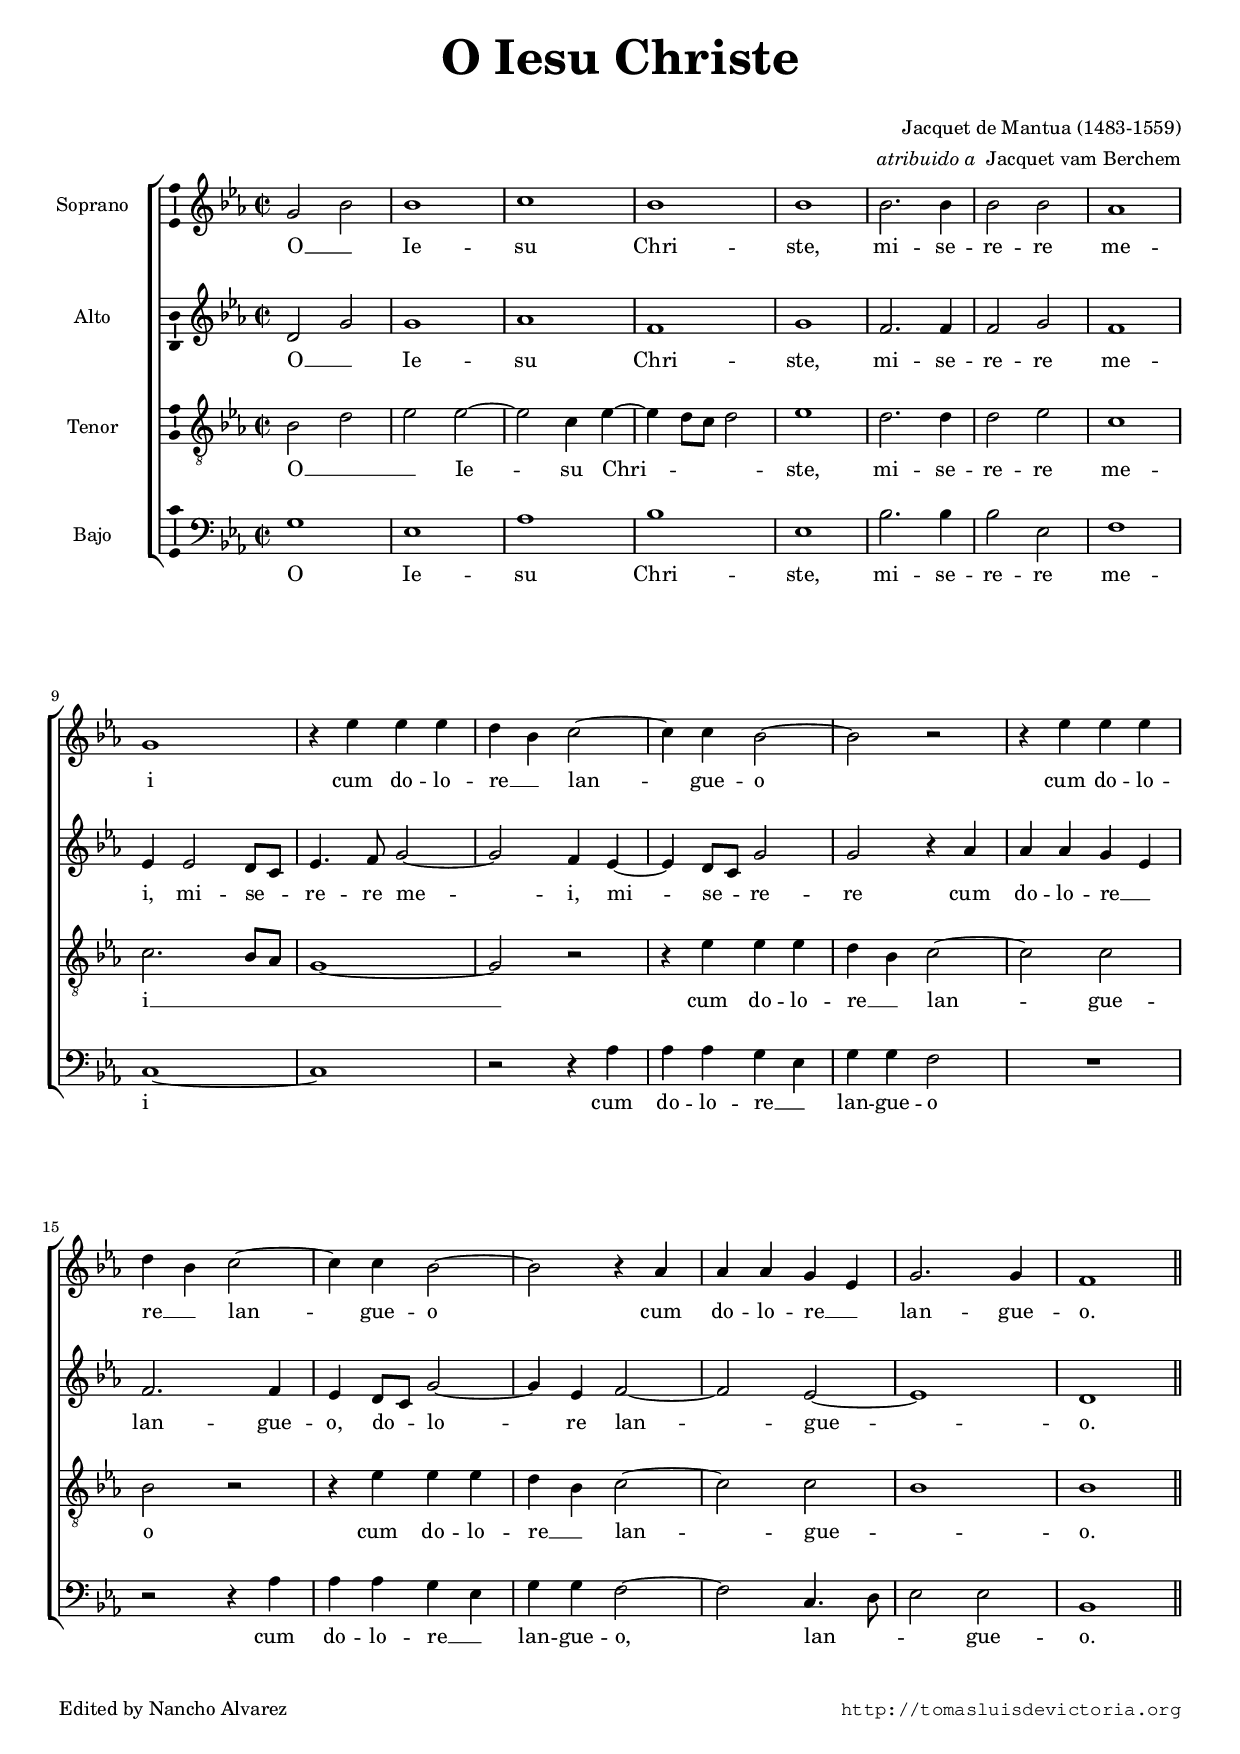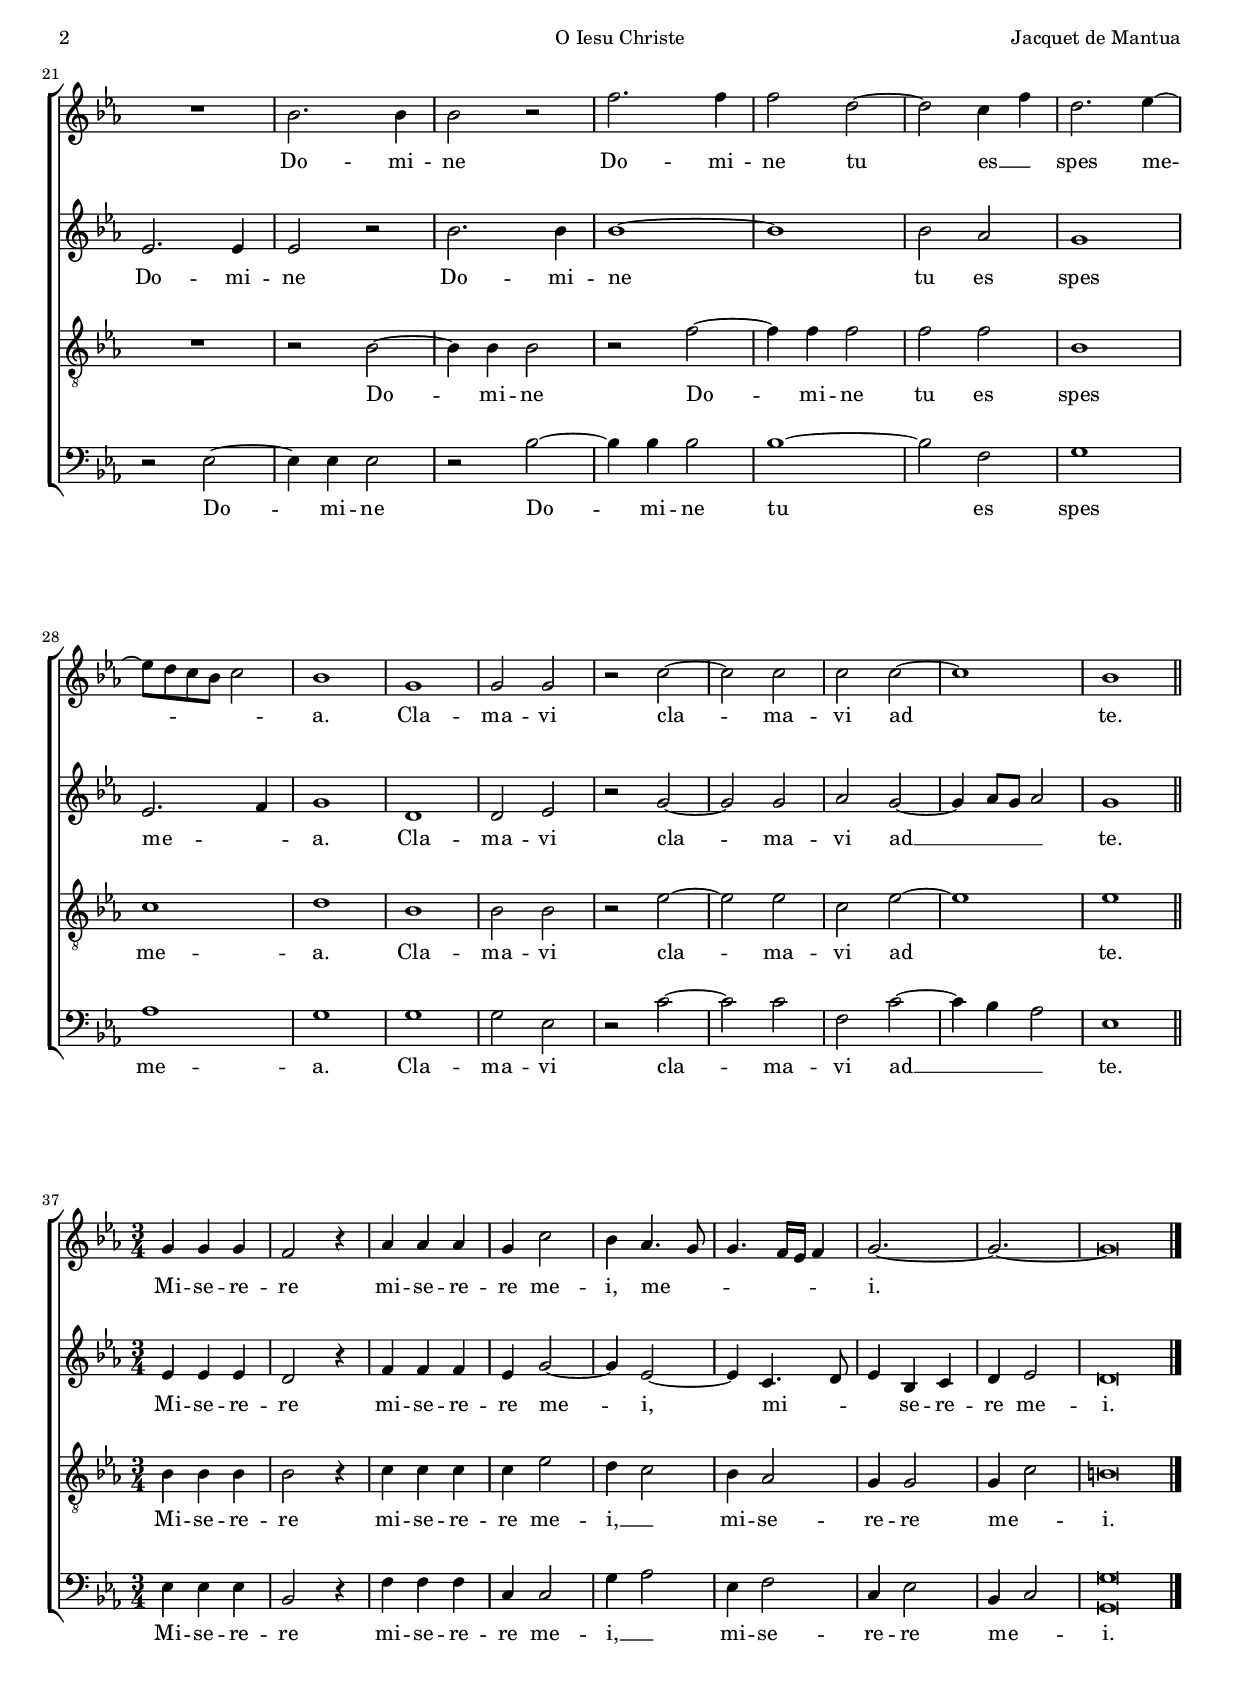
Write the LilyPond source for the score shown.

\version "2.18.0"

#(set-default-paper-size "a4")
#(set-global-staff-size 16.7)
#(ly:set-option 'point-and-click #f)
%mobile -s15.0 -i1.5

italicas=\override LyricText.font-shape = #'italic
rectas=\override LyricText.font-shape = #'upright
ss=\once \set suggestAccidentals = ##t
incipitwidth = 14

htitle="O Iesu Christe"
hcomposer="Jacquet de Mantua"

\header {
	title=\markup{\fontsize #4 "O Iesu Christe"}
	subtitle=" "
%	subsubtitle=\markup{\column{" " " "}}
	composer=\markup{\right-column{"Jacquet de Mantua (1483-1559)" \line{\italic "atribuido a " "Jacquet vam Berchem"}}}
        pdfauthor=\composer
	%opus="(-)"
	%poet=\markup{}
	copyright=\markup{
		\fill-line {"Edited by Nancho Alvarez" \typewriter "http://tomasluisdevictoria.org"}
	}
%	tagline=""
}

% El original probablemente esté escrito un tono más alto (un bemol), en claves altas.
% Las dobles barras y el cambio de compás no creo que sean originales.

global={\key ees \major \time 2/2 \skip 1*20 \bar "||" \break
				\skip 1*16 \bar "||"
				\override Score.TimeSignature.break-visibility = #'#(#f #t #t)
				\time 3/4 \skip 1*3/4*9 \bar "|."
}


cantus=\relative c''{
	%\override Score.MetronomeMark.X-offset = #-4
	%\tempo \markup{"Allegro"} 4=110
	g2 bes
	bes1
	c
	bes
	bes
	bes2. bes4
	bes2 bes
	aes1
	g
	r4 ees'ees ees
	d bes c2 ~
	c4 c bes2 ~
	bes r
	r4 ees ees ees
	d bes c2 ~
	c4 c bes2 ~
	bes r4 aes
	aes aes g ees
	g2. g4
	f1
	R1
	bes2. bes4
	bes2 r
	f'2. f4
	f2 d ~
	d c4 f
	d2. ees4 ~
	ees8 d c bes c2
	bes1
	g1
	g2 g
	r2 c ~
	c c
	c c ~
	c1
	bes
	g4 g g
	f2 r4
	aes4 aes aes
	g4 c2
	bes4 aes4. g8
	g4. f16 ees f4
	g2. ~
	g2. ~
	g\breve*3/8
}

altus=\relative c'{
	d2 g
	g1
	aes
	f
	g
	f2. f4
	f2 g
	f1
	ees4 ees2 d8 c
	ees4. f8 g2 ~
	g f4 ees ~
	ees d8 c g'2
	g r4 aes
	aes aes g ees
	f2. f4
	ees4 d8 c g'2 ~
	g4 ees f2 ~
	f ees ~
	ees1
	d
	ees2. ees4
	ees2 r
	bes'2. bes4
	bes1 ~
	bes
	bes2 aes
	g1
	ees2. f4
	g1
	d
	d2 ees
	r2 g ~
	g g
	aes g ~
	g4 aes8 g aes2
	g1
	ees4 ees ees
	d2 r4
	f4 f f
	ees4 g2 ~
	g4 ees2 ~
	ees4 c4. d8
	es4 bes c
	d ees2
	d\breve*3/8
}

tenor=\relative c'{
	bes2 d
	ees ees ~
	ees c4 ees ~
	ees d8 c d2
	ees1
	d2. d4
	d2 ees
	c1
	c2. bes8 aes
	g1 ~
	g2 r2
	r4 ees' ees ees
	d bes c2 ~
	c c
	bes r
	r4 ees ees ees
	d bes c2 ~
	c c 
	bes1
	bes
	R1
	r2 bes ~
	bes4 bes bes2
	r2 f' ~
	f4 f f2
	f f
	bes,1
	c
	d
	bes
	bes2 bes
	r2 ees ~
	es ees
	c ees ~
	ees1
	ees
	bes4 bes bes
	bes2 r4
	c4 c c
	c ees2
	d4 c2
	bes4 aes2
	g4 g2
	g4 c2
	b\breve*3/8
}

bassus=\relative c'{
	g1
	ees
	aes
	bes
	ees,
	bes'2. bes4
	bes2 ees,
	f1
	c1 ~
	c
	r2 r4 aes'
	aes aes g ees
	g g f2
	R1
	r2 r4 aes
	aes aes g ees
	g g f2 ~
	f c4. d8
	ees2 ees
	bes1
	r2 ees ~
	ees4 ees ees2
	r2 bes' ~
	bes4 bes bes2
	bes1 ~
	bes2 f
	g1
	aes
	g
	g 
	g2 ees
	r2 c' ~
	c c
	f, c' ~
	c4 bes aes2
	ees1
	ees4 ees ees
	bes2 r4
	f' f f
	c4 c2
	g'4 aes2
	ees4 f2
	c4 ees2
	bes4 c2
	<g g'>\breve*3/8 % posiblemente solo la nota aguda
}

textocantus=\lyricmode{
O __ _ Ie -- su Chri -- ste,
mi -- se -- re -- re me -- i
cum do -- lo -- re __ _ lan -- gue -- o
cum do -- lo -- re __ _ lan -- gue -- o
cum do -- lo -- re __ _ lan -- gue -- o.
Do -- mi -- ne 
Do -- mi -- ne tu es __ _ spes me -- _ _ _ _ a.
Cla -- ma -- vi
cla -- ma -- vi ad te.
Mi -- se -- re -- re
mi -- se -- re -- re me -- i, me -- _ _ _ _ _ i.
}

textoaltus=\lyricmode{
O __ _ Ie -- su Chri -- ste,
mi -- se -- re -- re me -- i,
mi -- se -- _ re -- re me -- i,
mi -- se -- _ re -- re
cum do -- lo -- re __ _ lan -- gue -- o,
do -- _ lo -- re lan -- gue -- o.
Do -- mi -- ne
Do -- mi -- ne tu es spes me -- _ a.
Cla -- ma -- vi
cla -- ma -- vi ad __ _ _ _ te.
Mi -- se -- re -- re
mi -- se -- re -- re me -- i,
mi -- _ _ se -- re -- re me -- i.
}

textotenor=\lyricmode{
O __ _ _ Ie -- su Chri -- _ _ _ ste,
mi -- se -- re -- re me -- i __ _ _ _ 
cum do -- lo -- re __ _ lan -- gue -- o
cum do -- lo -- re __ _ lan -- gue -- _ o.
Do -- mi -- ne
Do -- mi -- ne tu es spes me -- a.
Cla -- ma -- vi
cla -- ma -- vi ad te.
Mi -- se -- re -- re
mi -- se -- re -- re me -- i, __ _
mi -- se -- re -- re me -- _ i.
}

textobassus=\lyricmode{
O Ie -- su Chri -- ste,
mi -- se -- re -- re me -- i
cum do -- lo -- re __ _ lan -- gue -- o
cum do -- lo -- re __ _ lan -- gue -- o,
lan -- _ _ gue -- o.
Do -- mi -- ne
Do -- mi -- ne tu es spes me -- a.
Cla -- ma -- vi
cla -- ma -- vi ad __ _ _ te.
Mi -- se -- re -- re
mi -- se -- re -- re me -- i, __ _
mi -- se -- re -- re me -- _ i.
}



\score {\transpose c' c'{
\new ChoirStaff<<

	\new Staff <<\global
	\new Voice="v1" {
		\set Staff.instrumentName="Soprano "
		\clef "treble"
		\cantus }
	\new Lyrics \lyricsto "v1" {\textocantus }
	>>

	\new Staff <<\global
	\new Voice="v2" {
		\set Staff.instrumentName="Alto "
		\clef "treble"
		\altus }
	\new Lyrics \lyricsto "v2" {\textoaltus }
	>>
	
	\new Staff <<\global
	\new Voice="v3" {
		\set Staff.instrumentName="Tenor "
		\clef "G_8"
		\tenor }
	\new Lyrics \lyricsto "v3" {\textotenor }
	>>

	\new Staff <<\global
	\new Voice="v4" {
		\set Staff.instrumentName="Bajo "
		\clef "bass"
		\bassus }
	\new Lyrics \lyricsto "v4" {\textobassus }
	>>
	
>>

	} % transpose

\layout{ 
	\context {\Lyrics 
		\override VerticalAxisGroup.staff-affinity = #UP
		\override VerticalAxisGroup.nonstaff-relatedstaff-spacing =
			#'((basic-distance . 0) (minimum-distance . 0) (padding . 1))
		%\override LyricText.font-size = #1.2
		\override LyricHyphen.minimum-distance = #0.5
	}
	\context {\Score 
		tempoHideNote = ##t
		\override BarNumber.padding = #2 
	}
	\context {\Voice 
		%melismaBusyProperties = #'()
		%autoBeaming = ##f
	}
	\context {\Staff 
                %\RemoveEmptyStaves
                %\override VerticalAxisGroup.remove-first = ##t
		\override VerticalAxisGroup.staff-staff-spacing =
			#'((basic-distance . 11) (minimum-distance . 0) (padding . 1))
		\consists Ambitus_engraver 
		\override LigatureBracket.padding = #1
	}
}

%\midi { \mtempo }

}


\paper{
	evenHeaderMarkup=\markup  \fill-line { \fromproperty #'page:page-number-string \htitle \hcomposer }
	oddHeaderMarkup= \markup  \fill-line { \on-the-fly #not-first-page \hcomposer \on-the-fly #not-first-page \htitle \on-the-fly #not-first-page \fromproperty #'page:page-number-string }
	%system-count=20
	%page-count = 8
	ragged-last-bottom = ##f
	indent=1.7\cm
	system-system-spacing =
	#'((basic-distance . 20) (minimum-distance . 0) (padding . 5))
	top-system-spacing = % header
	#'((basic-distance . 8) (minimum-distance . 0) (padding . 0))
	last-bottom-spacing = % footer
	#'((basic-distance . 12) (minimum-distance . 0) (padding . 0))

}
